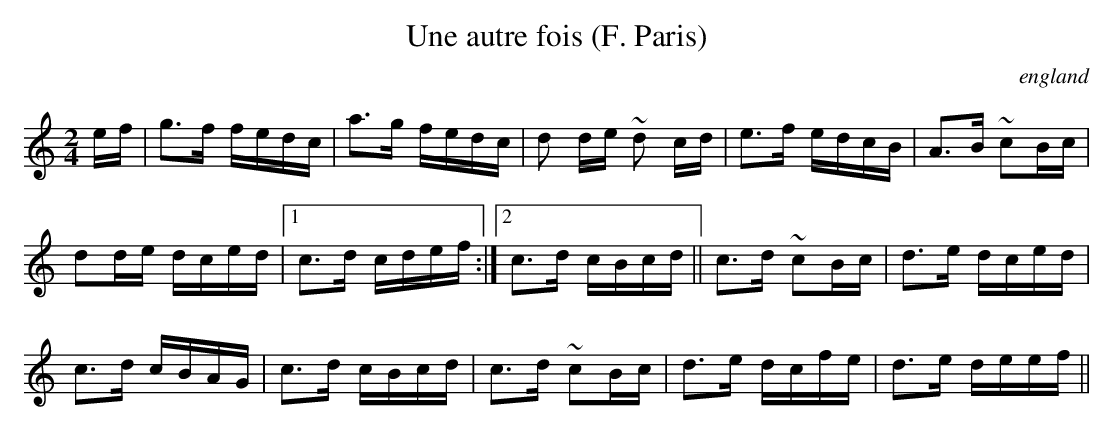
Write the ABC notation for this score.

X:1
T:Une autre fois (F. Paris)
O:england
M:2/4
L:1/16
K:C
ef|g3f fedc|a3g fedc|d2 de ~d2 cd|\
e3f edcB|A3B ~c2Bc|
d2de dced|1 c3d cdef:|2 c3d cBcd||\
c3d ~c2Bc|d3e dced|
c3d cBAG|c3d cBcd|c3d ~c2Bc|\
d3e dcfe|d3e deef||
